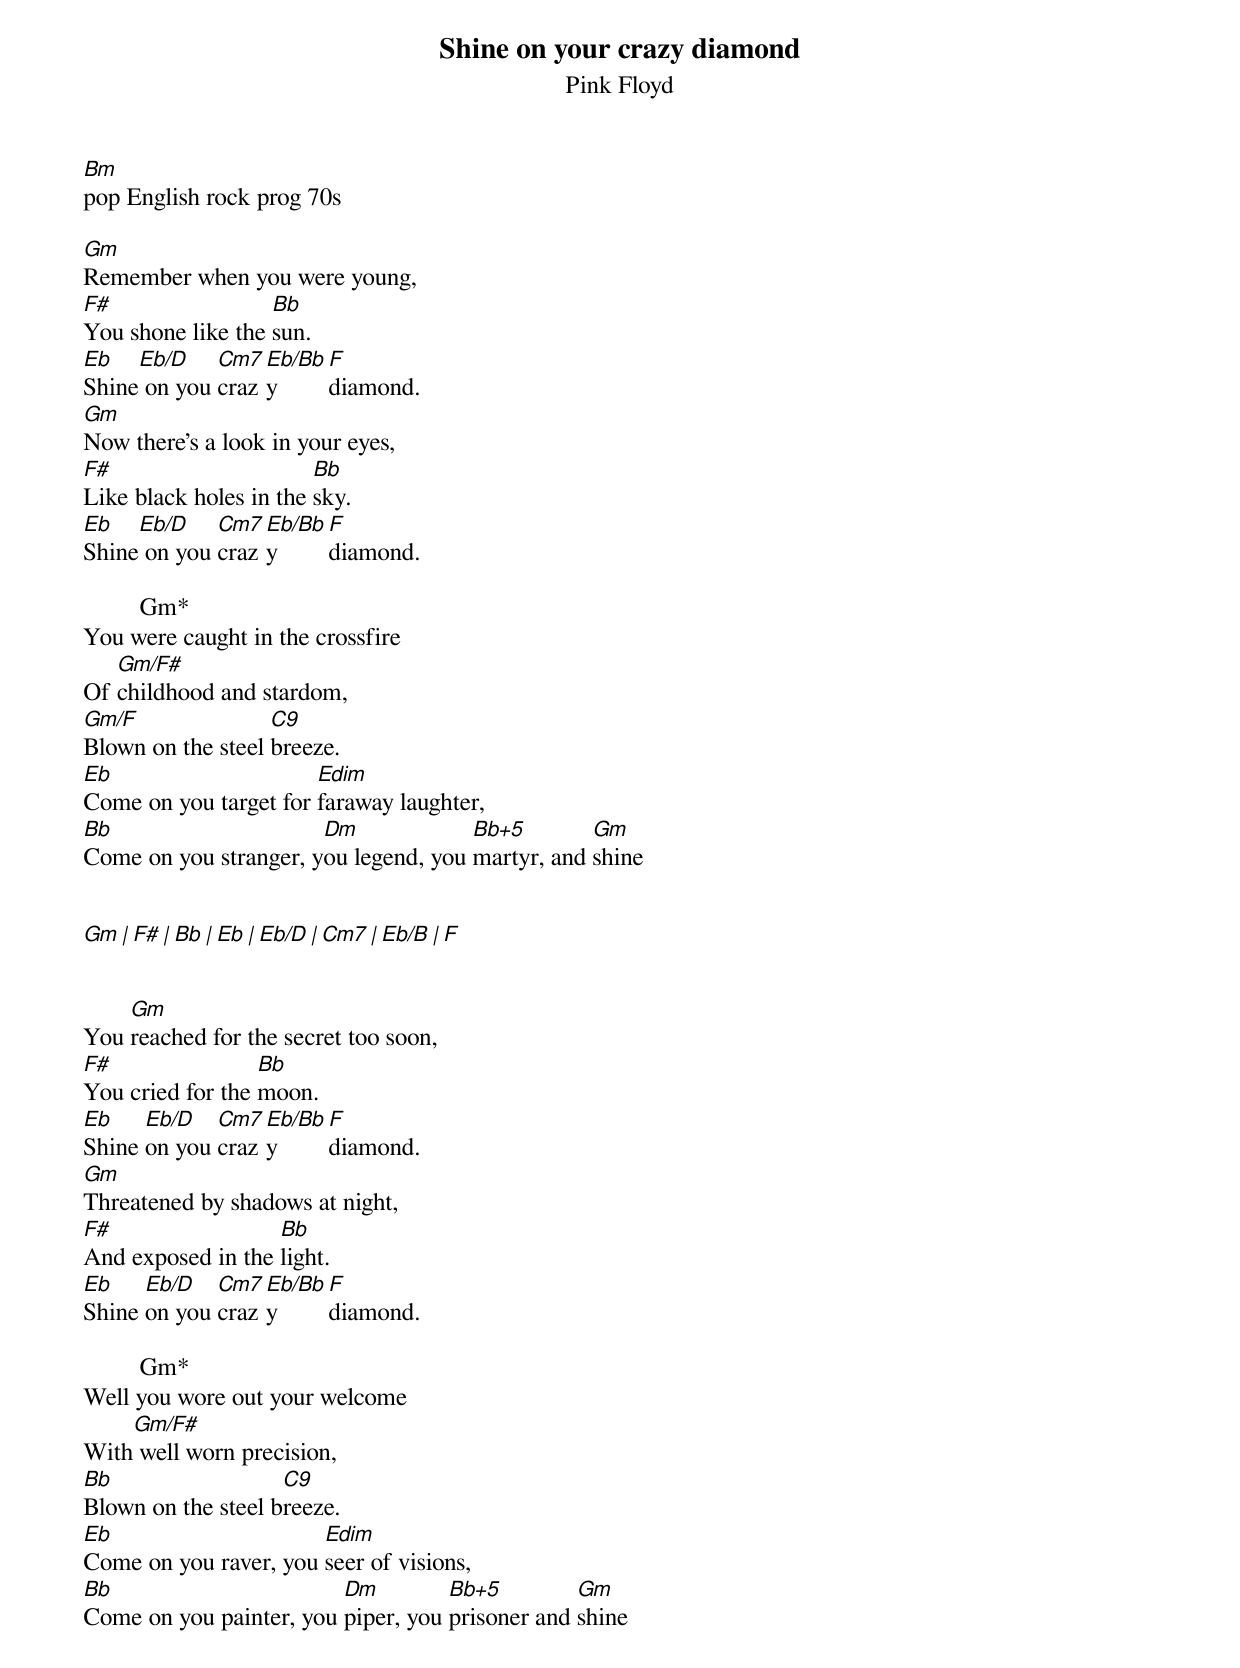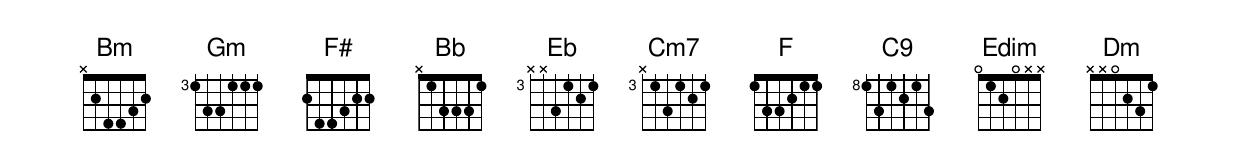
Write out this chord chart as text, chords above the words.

Shine on your crazy diamond
Pink Floyd
Bm
pop English rock prog 70s

Gm
Remember when you were young,
F#                 Bb
You shone like the sun.
Eb   Eb/D    Cm7 Eb/Bb  F
Shine on you crazy      diamond.
Gm
Now there's a look in your eyes,
F#                      Bb
Like black holes in the sky.
Eb   Eb/D    Cm7 Eb/Bb  F
Shine on you crazy      diamond.

         Gm*
You were caught in the crossfire
   Gm/F#
Of childhood and stardom,
Gm/F               C9
Blown on the steel breeze.
Eb                     Edim
Come on you target for faraway laughter,
Bb                     Dm             Bb+5        Gm
Come on you stranger, you legend, you martyr, and shine


Gm  | F#   | Bb   | Eb   | Eb/D   | Cm7   | Eb/B   | F


    Gm
You reached for the secret too soon,
F#                Bb
You cried for the moon.
Eb    Eb/D   Cm7 Eb/Bb  F
Shine on you crazy      diamond.
Gm
Threatened by shadows at night,
F#                 Bb
And exposed in the light.
Eb    Eb/D   Cm7 Eb/Bb  F
Shine on you crazy      diamond.

         Gm*
Well you wore out your welcome
    Gm/F#
With well worn precision,
Bb                  C9
Blown on the steel breeze.
Eb                     Edim
Come on you raver, you seer of visions,
Bb                       Dm         Bb+5         Gm
Come on you painter, you piper, you prisoner and shine
